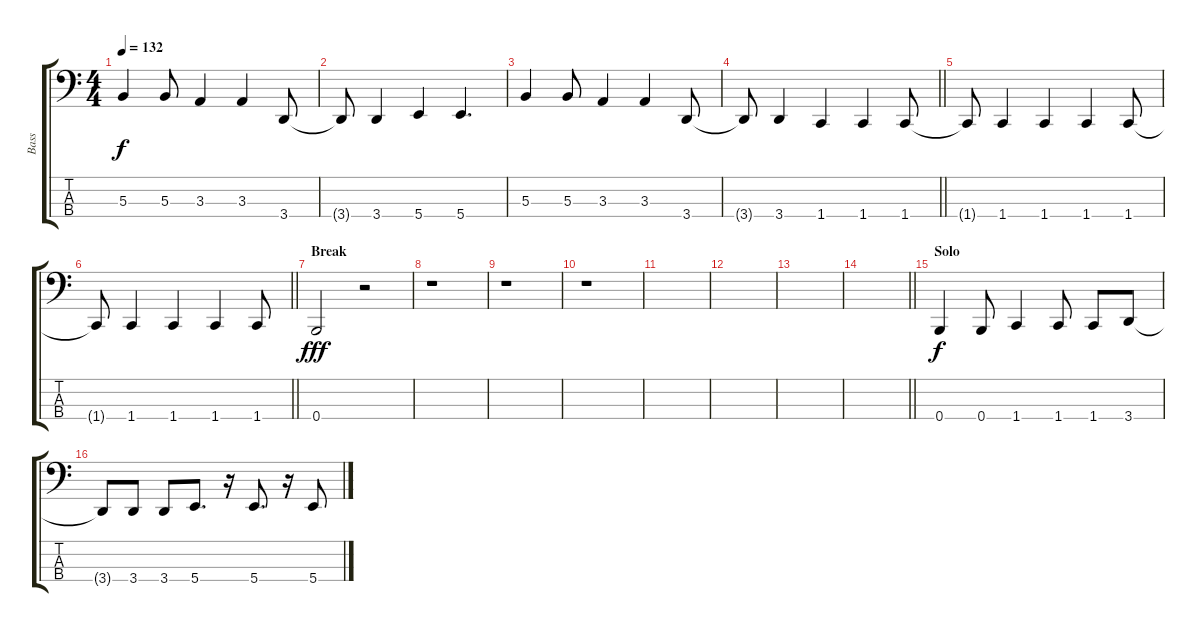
\track ("Bass" "Bass") {instrument electricbasspick}
\staff {score tabs}
\tuning (E2 B1 Gb1 B0) {hide}
\ts (4 4)
\tempo 132
\clef f4
\ks c
5.3.4{dy f} 5.3.8 3.3.4 3.3.4 3.4.8 |
3.4{t}.8 3.4.4 5.4.4 5.4.4{d} |
5.3.4 5.3.8 3.3.4 3.3.4 3.4.8 |
\barLineRight lightlight
3.4{t}.8 3.4.4 1.4.4 1.4.4 1.4.8 |
1.4{t}.8 1.4.4 1.4.4 1.4.4 1.4.8 |
\barLineRight lightlight
1.4{t}.8 1.4.4 1.4.4 1.4.4 1.4.8 |
\section ("" "Break")
0.4.2{dy fff} r.2 |
r.1 |
r.1 |
r.1 |
|
|
|
\barLineRight lightlight
|
\section ("" "Solo")
0.4.4{dy f} 0.4.8 1.4.4 1.4.8 1.4.8 3.4.8 |
3.4{t}.8 3.4.8 3.4.8 5.4.8{d} r.16 5.4.8{d} r.16 5.4.8
